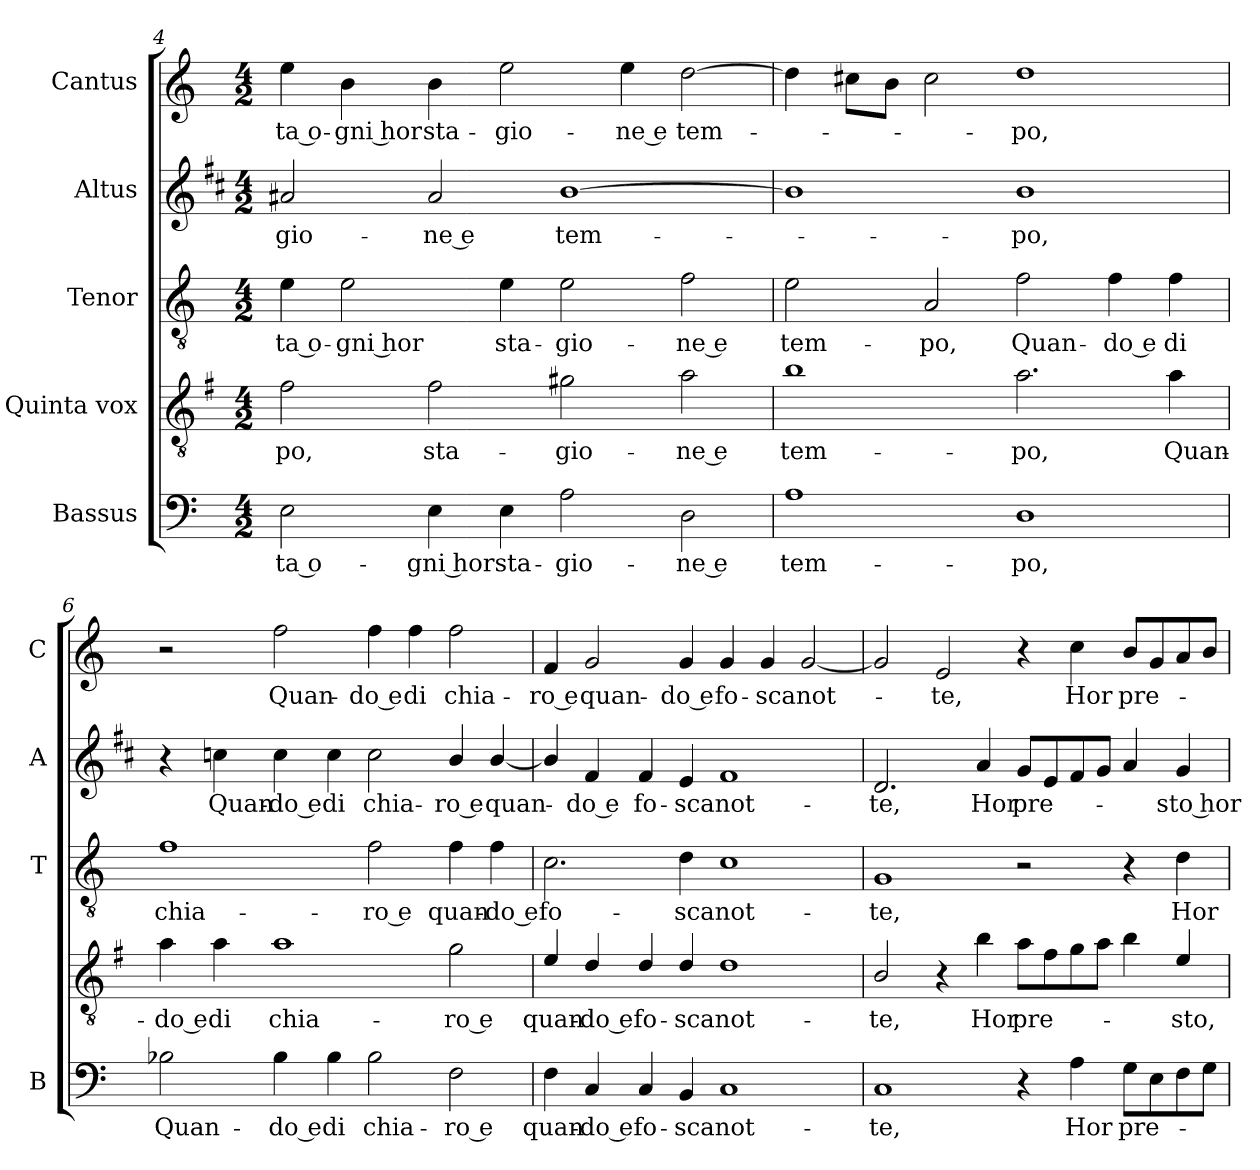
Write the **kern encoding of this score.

**kern	**text	**kern	**text	**kern	**text	**kern	**text	**kern	**text
*part5	*part5	*part4	*part4	*part3	*part3	*part2	*part2	*part1	*part1
*staff5	*staff5	*staff4	*staff4	*staff3	*staff3	*staff2	*staff2	*staff1	*staff1
*I"Bassus	*	*I"Quinta vox	*	*I"Tenor	*	*I"Altus	*	*I"Cantus	*
*I'B	*	*	*	*I'T	*	*I'A	*	*I'C	*
!!LO:LB:g=z
*clefF4	*	*clefGv2	*	*clefGv2	*	*clefG2	*	*clefG2	*
*	*	*ITrd4c7	*	*	*	*ITrd1c2	*	*	*
*k[]	*	*k[]	*	*k[]	*	*k[]	*	*k[]	*
*C:	*	*C:	*	*C:	*	*C:	*	*C:	*
*M4/2	*	*M4/2	*	*M4/2	*	*M4/2	*	*M4/2	*
=4	=4	=4	=4	=4	=4	=4	=4	=4	=4
!	!LO:LY:b	!	!LO:LY:b	!	!LO:LY:b	!	!LO:LY:b	!	!LO:LY:b
2E\	-ta o-	2B\	-po,	4e\	-ta o-	2g#X/	-gio-	4ee\	-ta o-
!	!	!	!	!	!LO:LY:b	!	!	!	!LO:LY:b
.	.	.	.	2e\	-gni hor	.	.	4b\	-gni hor
!	!LO:LY:b	!	!LO:LY:b	!	!	!	!LO:LY:b	!	!LO:LY:b
4E\	-gni hor	2B\	sta-	.	.	2g#/	-ne e	4b\	sta-
!	!LO:LY:b	!	!	!	!LO:LY:b	!	!	!	!LO:LY:b
4E\	sta-	.	.	4e\	sta-	.	.	2ee\	-gio-
!	!LO:LY:b	!	!LO:LY:b	!	!LO:LY:b	!	!LO:LY:b	!	!
2A\	-gio-	2c#X\	-gio-	2e\	-gio-	[1a	tem-	.	.
!	!	!	!	!	!	!	!	!	!LO:LY:b
.	.	.	.	.	.	.	.	4ee\	-ne e
!	!LO:LY:b	!	!LO:LY:b	!	!LO:LY:b	!	!	!	!LO:LY:b
2D\	-ne e	2d\	-ne e	2f\	-ne e	.	.	[2dd\	tem-
=5	=5	=5	=5	=5	=5	=5	=5	=5	=5
!	!LO:LY:b	!	!LO:LY:b	!	!LO:LY:b	!	!	!	!
1A	tem-	1e	tem-	2e\	tem-	1a]	.	4dd\]	.
.	.	.	.	.	.	.	.	8cc#X\L	.
.	.	.	.	.	.	.	.	8b\J	.
!	!	!	!	!	!LO:LY:b	!	!	!	!
.	.	.	.	2A/	-po,	.	.	2cc#\	.
!	!LO:LY:b	!	!LO:LY:b	!	!LO:LY:b	!	!LO:LY:b	!	!LO:LY:b
1D	-po,	2.d\	-po,	2f\	Quan-	1a	-po,	1dd	-po,
!	!	!	!	!	!LO:LY:b	!	!	!	!
.	.	.	.	4f\	-do e	.	.	.	.
!	!	!	!LO:LY:b	!	!LO:LY:b	!	!	!	!
.	.	4d\	Quan-	4f\	di	.	.	.	.
=6	=6	=6	=6	=6	=6	=6	=6	=6	=6
!	!LO:LY:b	!	!LO:LY:b	!	!LO:LY:b	!	!	!	!
2B-X\	Quan-	4d\	-do e	1f	chia-	4r	.	2r	.
!	!	!	!LO:LY:b	!	!	!	!LO:LY:b	!	!
.	.	4d\	di	.	.	4b-X\	Quan-	.	.
!	!LO:LY:b	!	!LO:LY:b	!	!	!	!LO:LY:b	!	!LO:LY:b
4B-\	-do e	1d	chia-	.	.	4b-\	-do e	2ff\	Quan-
!	!LO:LY:b	!	!	!	!	!	!LO:LY:b	!	!
4B-\	di	.	.	.	.	4b-\	di	.	.
!	!LO:LY:b	!	!	!	!LO:LY:b	!	!LO:LY:b	!	!LO:LY:b
2B-\	chia-	.	.	2f\	-ro e	2b-\	chia-	4ff\	-do e
!	!	!	!	!	!	!	!	!	!LO:LY:b
.	.	.	.	.	.	.	.	4ff\	di
!	!LO:LY:b	!	!LO:LY:b	!	!LO:LY:b	!	!LO:LY:b	!	!LO:LY:b
2F\	-ro e	2c\	-ro e	4f\	quan-	4a/	-ro e	2ff\	chia-
!	!	!	!	!	!LO:LY:b	!	!LO:LY:b	!	!
.	.	.	.	4f\	-do e	[4a/	quan-	.	.
=7	=7	=7	=7	=7	=7	=7	=7	=7	=7
!	!LO:LY:b	!	!LO:LY:b	!	!LO:LY:b	!	!	!	!LO:LY:b
4F\	quan-	4A/	quan-	2.c\	fo-	4a/]	.	4f/	-ro e
!	!LO:LY:b	!	!LO:LY:b	!	!	!	!LO:LY:b	!	!LO:LY:b
4C/	-do e	4G/	-do e	.	.	4e/	-do e	2g/	quan-
!	!LO:LY:b	!	!LO:LY:b	!	!	!	!LO:LY:b	!	!
4C/	fo-	4G/	fo-	.	.	4e/	fo-	.	.
!	!LO:LY:b	!	!LO:LY:b	!	!LO:LY:b	!	!LO:LY:b	!	!LO:LY:b
4BB/	-sca	4G/	-sca	4d\	-sca	4d/	-sca	4g/	-do e
!	!LO:LY:b	!	!LO:LY:b	!	!LO:LY:b	!	!LO:LY:b	!	!LO:LY:b
1C	not-	1G	not-	1c	not-	1e	not-	4g/	fo-
!	!	!	!	!	!	!	!	!	!LO:LY:b
.	.	.	.	.	.	.	.	4g/	-sca
!	!	!	!	!	!	!	!	!	!LO:LY:b
.	.	.	.	.	.	.	.	[2g/	not-
!!LO:LB:g=z
=8	=8	=8	=8	=8	=8	=8	=8	=8	=8
!	!LO:LY:b	!	!LO:LY:b	!	!LO:LY:b	!	!LO:LY:b	!	!
1C	-te,	2E/	-te,	1G	-te,	2.c/	-te,	2g/]	.
!	!	!	!	!	!	!	!	!	!LO:LY:b
.	.	4r	.	.	.	.	.	2e/	-te,
!	!	!	!LO:LY:b	!	!	!	!LO:LY:b	!	!
.	.	4e\	Hor	.	.	4g/	Hor	.	.
!	!	!	!LO:LY:b	!	!	!	!LO:LY:b	!	!
4r	.	8d\L	pre-	2r	.	8f/L	pre-	4r	.
.	.	8B\	.	.	.	8d/	.	.	.
!	!LO:LY:b	!	!	!	!	!	!	!	!LO:LY:b
4A\	Hor	8c\	.	.	.	8e/	.	4cc\	Hor
.	.	8d\J	.	.	.	8f/J	.	.	.
!	!LO:LY:b	!	!	!	!	!	!	!	!LO:LY:b
8G\L	pre-	4e\	.	4r	.	4g/	.	8b/L	pre-
8E\	.	.	.	.	.	.	.	8g/	.
!	!	!	!LO:LY:b	!	!LO:LY:b	!	!LO:LY:b	!	!
8F\	.	4A/	-sto,	4d\	Hor	4f/	-sto hor	8a/	.
8G\J	.	.	.	.	.	.	.	8b/J	.
=	=	=	=	=	=	=	=	=	=
*-	*-	*-	*-	*-	*-	*-	*-	*-	*-
